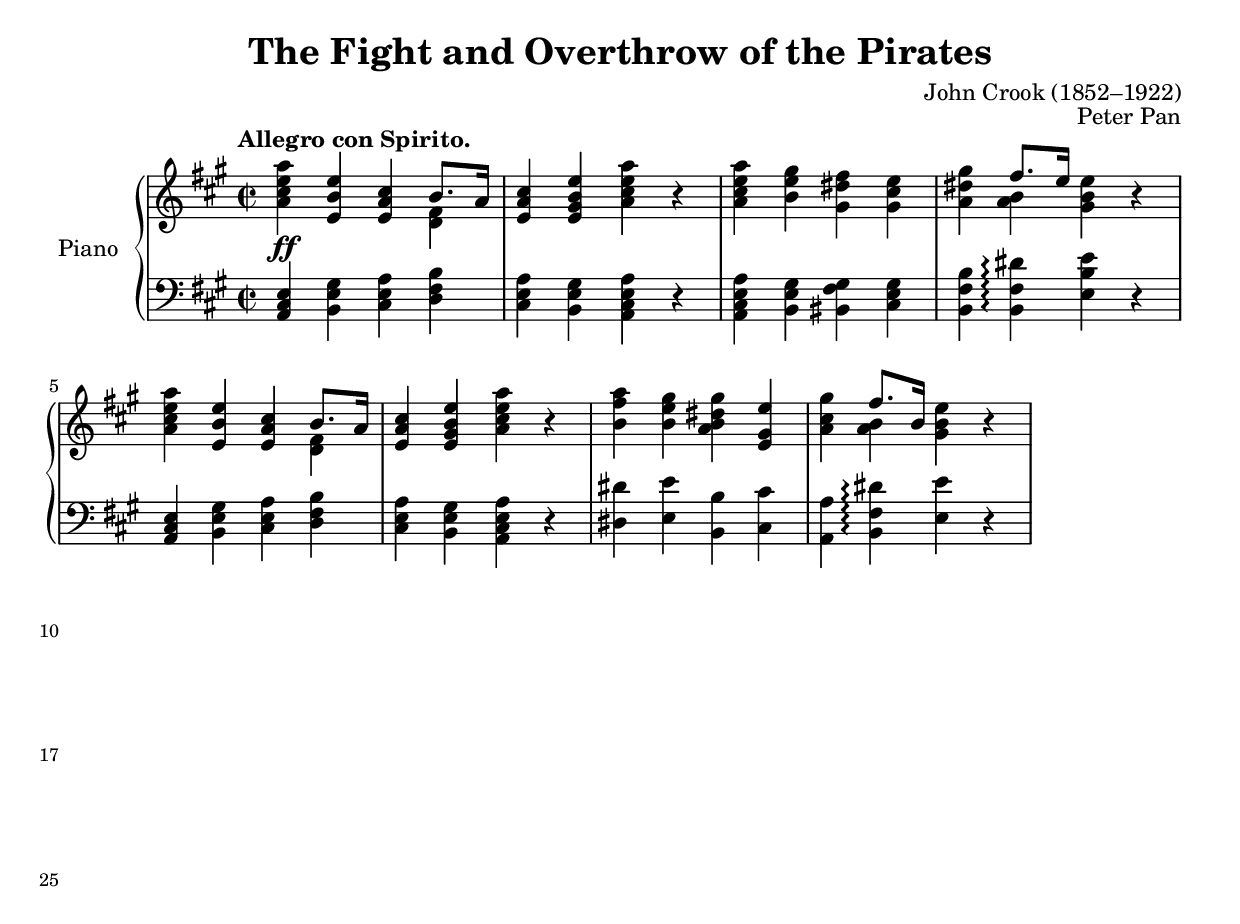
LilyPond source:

\version "2.19.52"
\language "english"
\include "Peter_Pan.ily"

\include "articulate.ly"

\header {
  title = "The Fight and Overthrow of the Pirates"
% style = "Incidental"
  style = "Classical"
}

\tagGroup #'(midi-only score-only)


dynamics = {
  \set Score.tempoHideNote = ##t

  \time 2/2
  \tempo "Allegro con Spirito." 4 = 140

	<>\ff
	s1*31	|

	s2	%…
  % Extending 2-crotchet note + 2-crotchet fermata:
  % temporary tempo = current × time÷(time + fermata)
  % = 140 × 2÷(2 + 2) = 140÷2 = 70
  \tempo 4 = 70
		s2	|
  \tempo 4 = 140

  \bar "|."
}

upper = \relative {
  \clef treble

  \key a \major

  \resetRelativeOctave c''

  \repeat unfold 2 {
	<a cs e a>4	<e b' e>	<e a cs>	%…
    << {
							b'8.	a16	|
    } \\ {
							<d, fs>4	|
    } >>
	<e a cs>	<e gs b e>	<a cs e a>	r		|
  }
  \alternative {
    {
	<a cs e a>	<b e gs>	<gs ds' fs>	<gs cs e>	|
	<a ds gs>	%…
      << {
			fs'8.	e16	%…
      } \\ {
			<a, b>4	%…
      } >>
					<gs b e>	r		|
    }
    {
	<b fs' a>	<b e gs>	<a b ds gs>	<e gs e'>	|
	<a cs gs'>	%…
      << {
			fs'8.	b,16	%…
      } \\ {
			<a b>4	%…
      } >>
					<gs b e>	r		|
    }
  }
}

lower = \relative {
  \clef bass

  \key a \major

  \resetRelativeOctave c

  \repeat unfold 2 {
	<a cs e>4	<b e gs>	<cs e a>	<d fs b>	|
	<cs e a>	<b e gs>	<a cs e a>	r		|
  }
  \alternative {
    {
	<a cs e a>	<b e gs>	<bs fs' gs>	<cs e gs>	|
	<b fs' b>	<b fs' ds'>\arpeggio	<e b' e>	r	|
    }
    {
	<ds ds'>	<e e'>		<b b'>		<cs cs'>	|
	<a a'>		<b fs' ds'>\arpeggio	<e e'>	r		|
    }
  }
}


\score {
  \new PianoStaff
    \with {
      instrumentName = #"Piano"
    }
  \keepWithTag #'score-only
  <<
    \new Staff = "upper" \upper
    \new Dynamics = "dynamics" \dynamics
    \new Staff = "lower" \lower
  >>
  \layout {}
}

\score {
  \new PianoStaff
    \with {
      midiInstrument = #"acoustic grand"
    }
  \keepWithTag #'midi-only
  <<
    \new Staff = "upper"
    \articulate
    \unfoldRepeats
    <<
      \upper
      \dynamics
    >>
    \new Staff = "lower"
    \articulate
    \unfoldRepeats
    <<
      \lower
      \dynamics
    >>
  >>
  \midi {}
  % \layout {}
}
